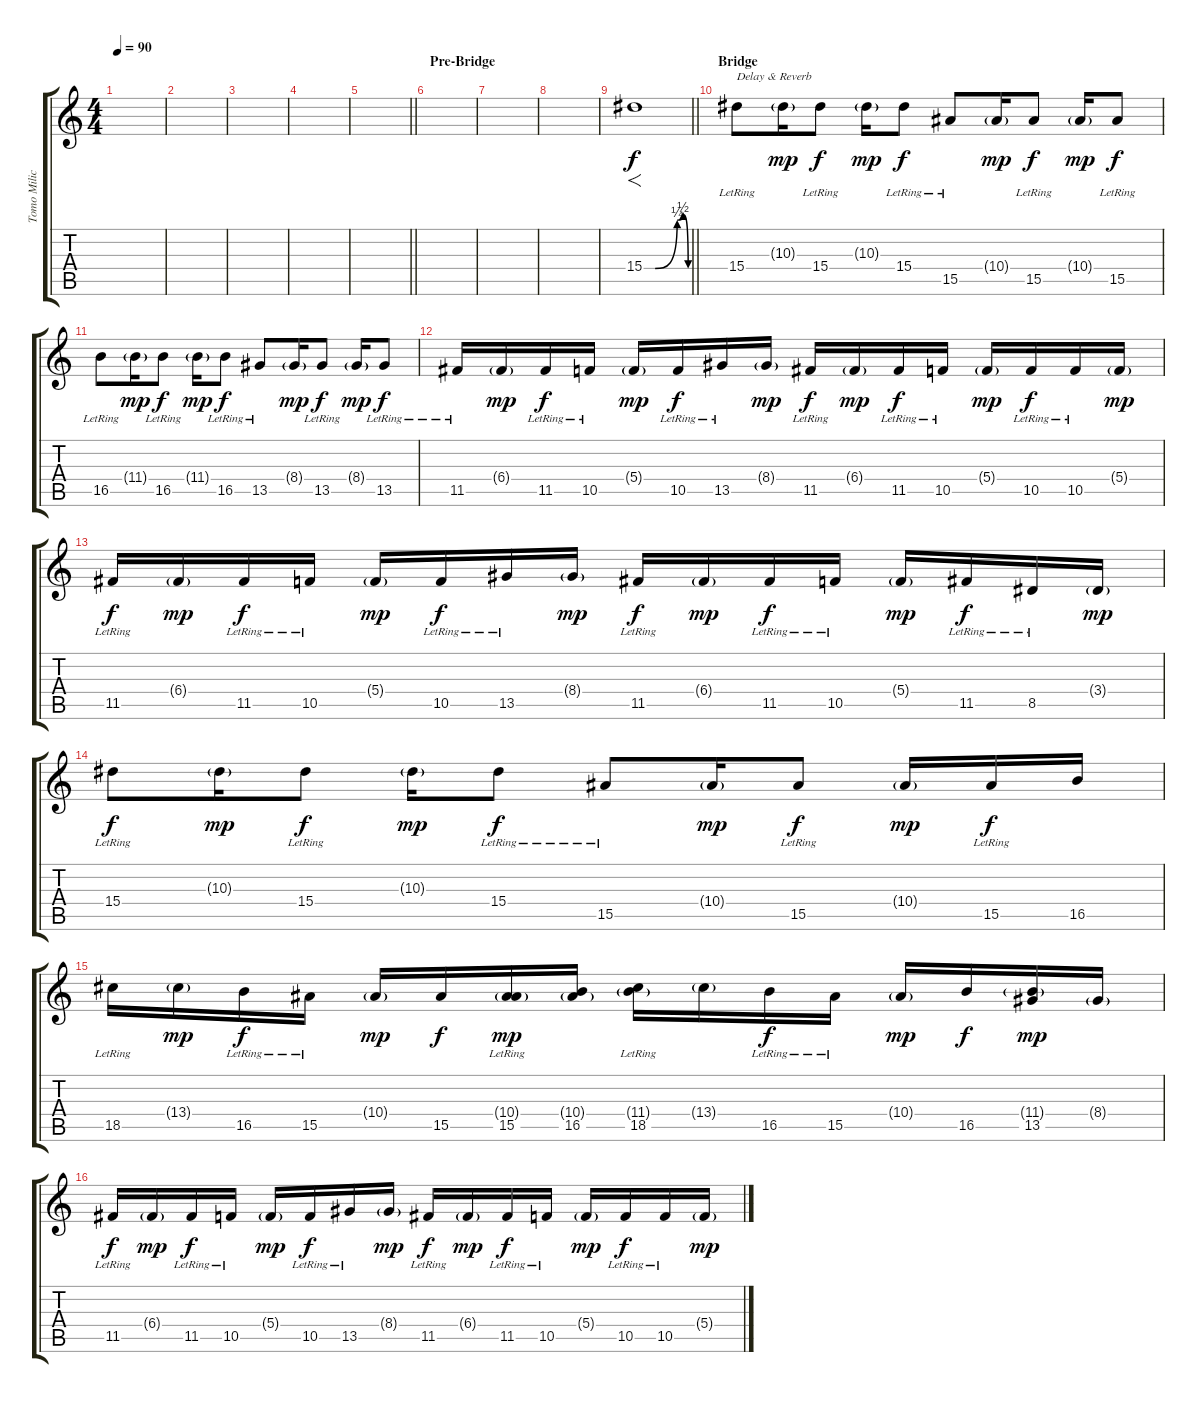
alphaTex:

\track ("Tomo Milicevic  - Guitar" "Tomo Milic") {instrument overdrivenguitar}
\staff {score tabs}
\tuning (D4 A3 F3 C3 G2 C2) {hide}
\ts (4 4)
\tempo 90
\clef g2
\ks c
|
|
|
|
\barLineRight lightlight
|
\section ("" "Pre-Bridge")
|
|
|
\barLineRight lightlight
15.4{be (custom 0 0 15 0 45 1 53 2 60 0)}.1{f} |
\section ("" "Bridge")
15.4{lr}.8{txt "Delay & Reverb" instrument overdrivenguitar} 10.3{g}.16{dy mp} 15.4{lr}.8{dy f} 10.3{g}.16{dy mp} 15.4{lr}.8{dy f} 15.5{lr}.8 10.4{g}.16{dy mp} 15.5{lr}.8{dy f} 10.4{g}.16{dy mp} 15.5{lr}.8{dy f} |
16.5{lr}.8 11.4{g}.16{dy mp} 16.5{lr}.8{dy f} 11.4{g}.16{dy mp} 16.5{lr}.8{dy f} 13.5{lr}.8 8.4{g}.16{dy mp} 13.5{lr}.8{dy f} 8.4{g}.16{dy mp} 13.5{lr}.8{dy f} |
11.5{lr}.16 6.4{g}.16{dy mp} 11.5{lr}.16{dy f} 10.5{lr}.16 5.4{g}.16{dy mp} 10.5{lr}.16{dy f} 13.5{lr}.16 8.4{g}.16{dy mp} 11.5{lr}.16{dy f} 6.4{g}.16{dy mp} 11.5{lr}.16{dy f} 10.5{lr}.16 5.4{g}.16{dy mp} 10.5{lr}.16{dy f} 10.5{lr}.16 5.4{g}.16{dy mp} |
11.5{lr}.16{dy f} 6.4{g}.16{dy mp} 11.5{lr}.16{dy f} 10.5{lr}.16 5.4{g}.16{dy mp} 10.5{lr}.16{dy f} 13.5{lr}.16 8.4{g}.16{dy mp} 11.5{lr}.16{dy f} 6.4{g}.16{dy mp} 11.5{lr}.16{dy f} 10.5{lr}.16 5.4{g}.16{dy mp} 11.5{lr}.16{dy f} 8.5{lr}.16 3.4{g}.16{dy mp} |
15.4{lr}.8{dy f} 10.3{g}.16{dy mp} 15.4{lr}.8{dy f} 10.3{g}.16{dy mp} 15.4{lr}.8{dy f} 15.5{lr}.8 10.4{g}.16{dy mp} 15.5{lr}.8{dy f} 10.4{g}.16{dy mp} 15.5{lr}.16{dy f} 16.5.16 |
18.5{lr}.16 13.4{g}.16{dy mp} 16.5{lr}.16{dy f} 15.5{lr}.16 10.4{g}.16{dy mp} 15.5.16{dy f} (10.4{g} 15.5{lr}).16{dy mp} (10.4{g} 16.5).16 (11.4{g} 18.5{lr}).16 13.4{g}.16 16.5{lr}.16{dy f} 15.5{lr}.16 10.4{g}.16{dy mp} 16.5.16{dy f} (11.4{g} 13.5).16{dy mp} 8.4{g}.16 |
11.5{lr}.16{dy f} 6.4{g}.16{dy mp} 11.5{lr}.16{dy f} 10.5{lr}.16 5.4{g}.16{dy mp} 10.5{lr}.16{dy f} 13.5{lr}.16 8.4{g}.16{dy mp} 11.5{lr}.16{dy f} 6.4{g}.16{dy mp} 11.5{lr}.16{dy f} 10.5{lr}.16 5.4{g}.16{dy mp} 10.5{lr}.16{dy f} 10.5{lr}.16 5.4{g}.16{dy mp}
